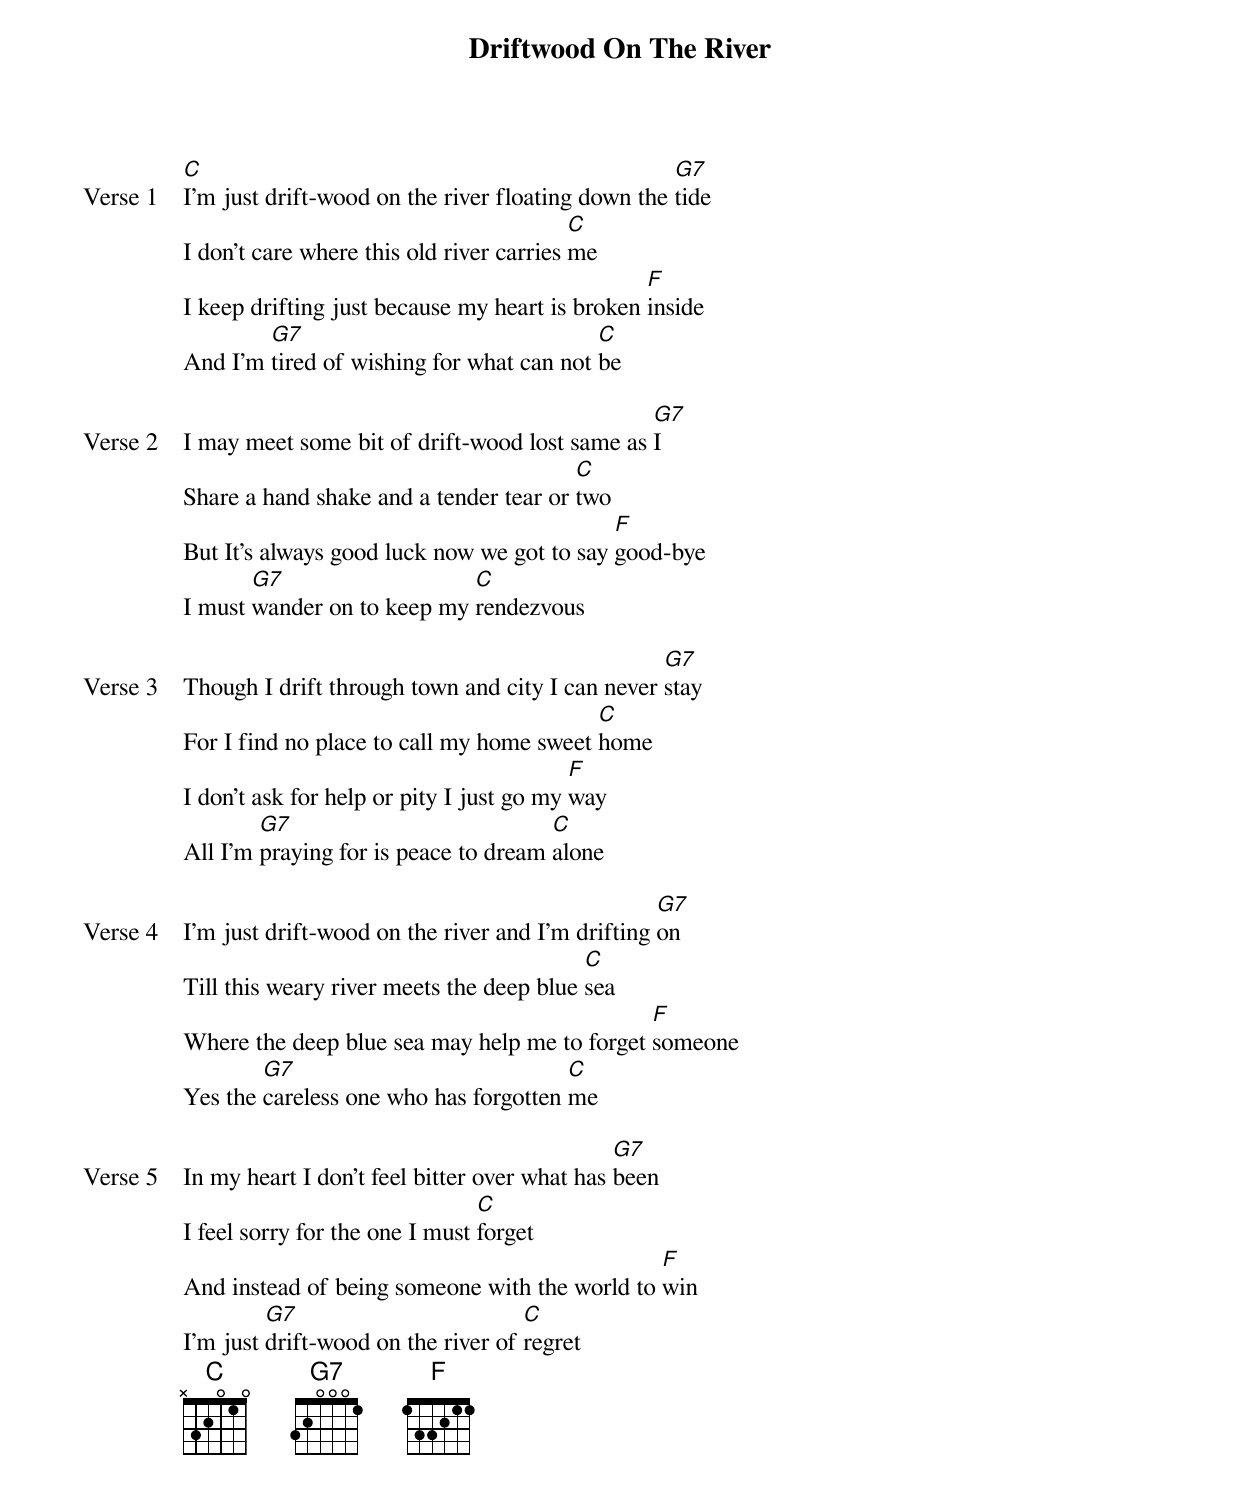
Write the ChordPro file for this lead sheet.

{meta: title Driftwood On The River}
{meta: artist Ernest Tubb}
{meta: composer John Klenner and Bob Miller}

{start_of_verse: Verse 1}
[C]I'm just drift-wood on the river floating down the [G7]tide
I don't care where this old river carries [C]me
I keep drifting just because my heart is broken [F]inside
And I'm [G7]tired of wishing for what can not [C]be
{end_of_verse}

{start_of_verse: Verse 2}
I may meet some bit of drift-wood lost same as [G7]I
Share a hand shake and a tender tear or [C]two
But It's always good luck now we got to say [F]good-bye
I must [G7]wander on to keep my [C]rendezvous
{end_of_verse}

{start_of_verse: Verse 3}
Though I drift through town and city I can never [G7]stay
For I find no place to call my home sweet [C]home
I don't ask for help or pity I just go my [F]way
All I'm [G7]praying for is peace to dream [C]alone
{end_of_verse}

{start_of_verse: Verse 4}
I'm just drift-wood on the river and I'm drifting [G7]on
Till this weary river meets the deep blue [C]sea
Where the deep blue sea may help me to forget [F]someone
Yes the [G7]careless one who has forgotten [C]me
{end_of_verse}

{start_of_verse: Verse 5}
In my heart I don't feel bitter over what has [G7]been
I feel sorry for the one I must [C]forget
And instead of being someone with the world to [F]win
I'm just [G7]drift-wood on the river of [C]regret
{end_of_verse}
